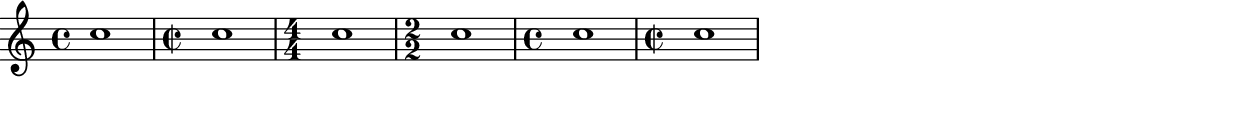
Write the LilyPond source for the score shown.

%% Generated by lilypond-book
%% Options: [exampleindent=10.16\mm,indent=0\mm,line-width=160\mm,paper-height=845.047\pt,paper-width=597.508\pt,papersize='(cons (* 597.508 pt) (* 845.047 pt)),quote]
\include "lilypond-book-preamble.ly"


% ****************************************************************
% Start cut-&-pastable-section
% ****************************************************************

#(ly:set-option 'eps-box-padding 3.000000)



\paper {
  #(set-paper-size '(cons (* 597.508 pt) (* 845.047 pt)))
  indent = 0\mm
  line-width = 160\mm
  % offset the left padding, also add 1mm as lilypond creates cropped
  % images with a little space on the right
  line-width = #(- line-width (* mm  3.000000) (* mm 1))
  line-width = 160\mm - 2.0 * 10.16\mm
  % offset the left padding, also add 1mm as lilypond creates cropped
  % images with a little space on the right
  line-width = #(- line-width (* mm  3.000000) (* mm 1))
}

\layout {
  
}




% ****************************************************************
% ly snippet:
% ****************************************************************
\sourcefileline 1141
\relative c'' {
  % デフォルトのスタイル
  \time 4/4 c1
  \time 2/2 c1
  % 数字を使うスタイルに変更します
  \numericTimeSignature
  \time 4/4 c1
  \time 2/2 c1
  % デフォルトのスタイルに戻します
  \defaultTimeSignature
  \time 4/4 c1
  \time 2/2 c1
}


% ****************************************************************
% end ly snippet
% ****************************************************************
